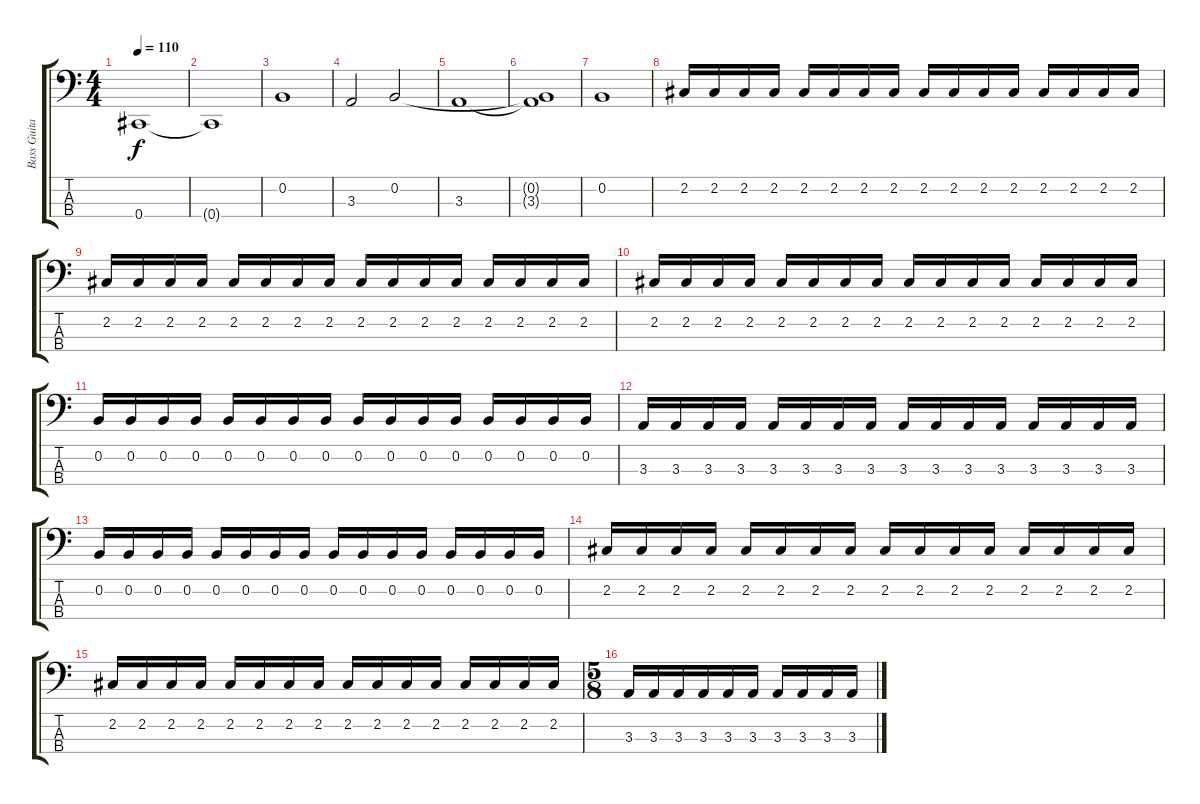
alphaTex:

\track ("Bass Guitar" "Bass Guita") {instrument electricbassfinger}
\staff {score tabs}
\tuning (E2 B1 Gb1 Db1) {hide}
\ts (4 4)
\tempo 110
\clef f4
\ks c
0.4.1{dy f instrument electricbassfinger} |
0.4{t}.1 |
0.2.1 |
3.3.2 0.2.2 |
3.3.1 |
(0.2{t} 3.3{t}).1 |
0.2.1 |
2.2.16 2.2.16 2.2.16 2.2.16 2.2.16 2.2.16 2.2.16 2.2.16 2.2.16 2.2.16 2.2.16 2.2.16 2.2.16 2.2.16 2.2.16 2.2.16 |
2.2.16 2.2.16 2.2.16 2.2.16 2.2.16 2.2.16 2.2.16 2.2.16 2.2.16 2.2.16 2.2.16 2.2.16 2.2.16 2.2.16 2.2.16 2.2.16 |
2.2.16 2.2.16 2.2.16 2.2.16 2.2.16 2.2.16 2.2.16 2.2.16 2.2.16 2.2.16 2.2.16 2.2.16 2.2.16 2.2.16 2.2.16 2.2.16 |
0.2.16 0.2.16 0.2.16 0.2.16 0.2.16 0.2.16 0.2.16 0.2.16 0.2.16 0.2.16 0.2.16 0.2.16 0.2.16 0.2.16 0.2.16 0.2.16 |
3.3.16 3.3.16 3.3.16 3.3.16 3.3.16 3.3.16 3.3.16 3.3.16 3.3.16 3.3.16 3.3.16 3.3.16 3.3.16 3.3.16 3.3.16 3.3.16 |
0.2.16 0.2.16 0.2.16 0.2.16 0.2.16 0.2.16 0.2.16 0.2.16 0.2.16 0.2.16 0.2.16 0.2.16 0.2.16 0.2.16 0.2.16 0.2.16 |
2.2.16 2.2.16 2.2.16 2.2.16 2.2.16 2.2.16 2.2.16 2.2.16 2.2.16 2.2.16 2.2.16 2.2.16 2.2.16 2.2.16 2.2.16 2.2.16 |
2.2.16 2.2.16 2.2.16 2.2.16 2.2.16 2.2.16 2.2.16 2.2.16 2.2.16 2.2.16 2.2.16 2.2.16 2.2.16 2.2.16 2.2.16 2.2.16 |
\ts (5 8)
3.3.16 3.3.16 3.3.16 3.3.16 3.3.16 3.3.16 3.3.16 3.3.16 3.3.16 3.3.16
